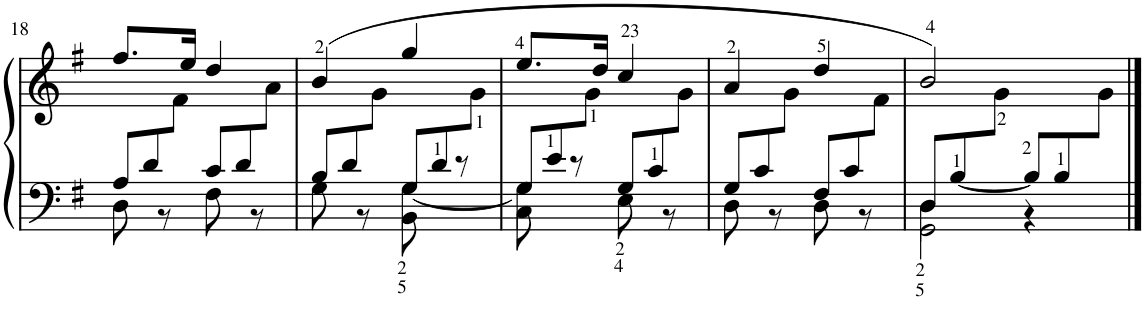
**kern	**kern
*part1	*part1
*staff2	*staff1
*I"Piano	*
*I'Pno.	*
!!LO:PB:g=z
*clefF4	*clefG2
*k[f#]	*k[f#]
*M2/4	*M2/4
*Xbrackettup	*
=18	=18
*^	*^
*	*^	*	*
12A/L	8D\	4ryy	8.ff#/L	6ryy
12d/	.	.	.	.
.	8r	.	.	.
12ryy	.	.	.	12f#\J
.	.	.	16ee/Jk	.
12c/L	8F#\	4ryy	4dd/	6ryy
12d/	.	.	.	.
.	8r	.	.	.
12ryy	.	.	.	12a\J
=19	=19	=19	=19	=19
12B/L	8G\	4ryy	(>4b/	6ryy
12d/	.	.	.	.
.	8r	.	.	.
12ryy	.	.	.	12g\J
[<12G</L	8BB\	4G\	4gg/	6ryy
12d/	.	.	.	.
.	8r	.	.	.
12ryy	.	.	.	12g\J
=20	=20	=20	=20	=20
12G/L]	8C\	4G\	8.ee/L	6ryy
12e/	.	.	.	.
.	8r	.	.	.
12ryy	.	.	.	12g\J
.	.	.	16dd/Jk	.
12G</L	8E\	4ryy	4cc/	6ryy
12c/	.	.	.	.
.	8r	.	.	.
12ryy	.	.	.	12g\J
*	*v	*v	*	*
=21	=21	=21	=21
12G/L	8D\	4a/	6ryy
12c/	.	.	.
.	8r	.	.
12ryy	.	.	12g\J
12F#/L	8D\	4dd/	6ryy
12c/	.	.	.
.	8r	.	.
12ryy	.	.	12f#\J
=22	=22	=22	=22
*	*^	*	*
12D</L	4D\	2GG\	2b/)	6ryy
[<12B/	.	.	.	.
12ryy	.	.	.	12g\J
12B</L]	4r	.	.	6ryy
12B/	.	.	.	.
12ryy	.	.	.	12g\J
*v	*v	*v	*	*
*	*v	*v
==	==
*-	*-
